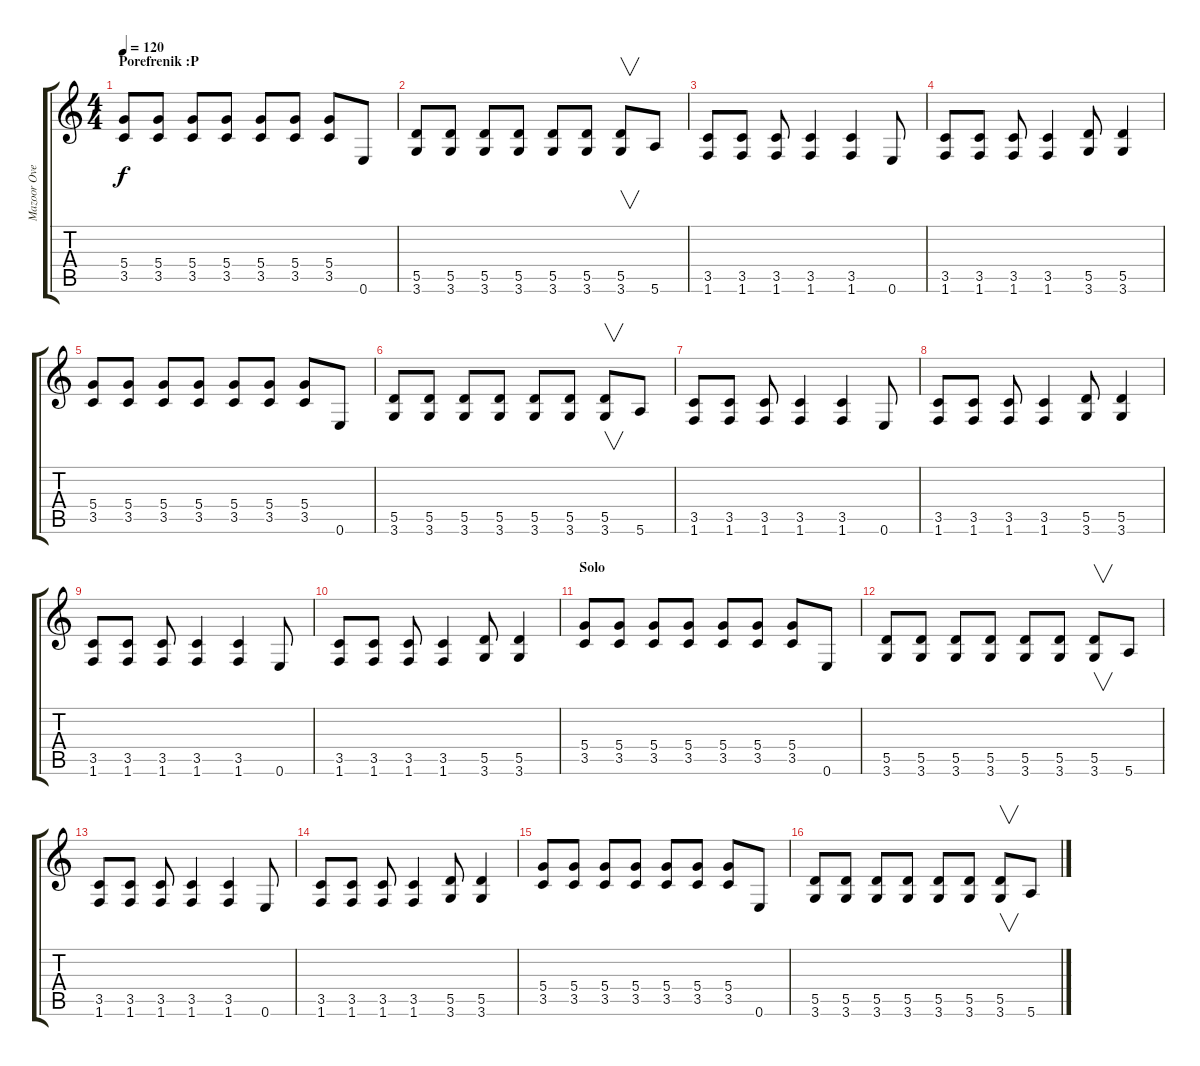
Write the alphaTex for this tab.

\track ("Mazoor Overdrive" "Mazoor Ove") {instrument overdrivenguitar}
\staff {score tabs}
\tuning (E4 B3 G3 D3 A2 E2) {hide}
\ts (4 4)
\section ("" "Porefrenik :P")
\tempo 120
\clef g2
\ks c
(5.4 3.5).8{dy f} (5.4 3.5).8 (5.4 3.5).8 (5.4 3.5).8 (5.4 3.5).8 (5.4 3.5).8 (5.4 3.5).8 0.6.8 |
\section ("" "")
(5.5 3.6).8 (5.5 3.6).8 (5.5 3.6).8 (5.5 3.6).8 (5.5 3.6).8 (5.5 3.6).8 (5.5 3.6).8{v} 5.6.8 |
(3.5 1.6).8 (3.5 1.6).8 (3.5 1.6).8 (3.5 1.6).4 (3.5 1.6).4 0.6.8 |
(3.5 1.6).8 (3.5 1.6).8 (3.5 1.6).8 (3.5 1.6).4 (5.5 3.6).8 (5.5 3.6).4 |
(5.4 3.5).8 (5.4 3.5).8 (5.4 3.5).8 (5.4 3.5).8 (5.4 3.5).8 (5.4 3.5).8 (5.4 3.5).8 0.6.8 |
(5.5 3.6).8 (5.5 3.6).8 (5.5 3.6).8 (5.5 3.6).8 (5.5 3.6).8 (5.5 3.6).8 (5.5 3.6).8{v} 5.6.8 |
(3.5 1.6).8 (3.5 1.6).8 (3.5 1.6).8 (3.5 1.6).4 (3.5 1.6).4 0.6.8 |
(3.5 1.6).8 (3.5 1.6).8 (3.5 1.6).8 (3.5 1.6).4 (5.5 3.6).8 (5.5 3.6).4 |
(3.5 1.6).8 (3.5 1.6).8 (3.5 1.6).8 (3.5 1.6).4 (3.5 1.6).4 0.6.8 |
(3.5 1.6).8 (3.5 1.6).8 (3.5 1.6).8 (3.5 1.6).4 (5.5 3.6).8 (5.5 3.6).4 |
\section ("" "Solo")
(5.4 3.5).8 (5.4 3.5).8 (5.4 3.5).8 (5.4 3.5).8 (5.4 3.5).8 (5.4 3.5).8 (5.4 3.5).8 0.6.8 |
(5.5 3.6).8 (5.5 3.6).8 (5.5 3.6).8 (5.5 3.6).8 (5.5 3.6).8 (5.5 3.6).8 (5.5 3.6).8{v} 5.6.8 |
(3.5 1.6).8 (3.5 1.6).8 (3.5 1.6).8 (3.5 1.6).4 (3.5 1.6).4 0.6.8 |
(3.5 1.6).8 (3.5 1.6).8 (3.5 1.6).8 (3.5 1.6).4 (5.5 3.6).8 (5.5 3.6).4 |
(5.4 3.5).8 (5.4 3.5).8 (5.4 3.5).8 (5.4 3.5).8 (5.4 3.5).8 (5.4 3.5).8 (5.4 3.5).8 0.6.8 |
(5.5 3.6).8 (5.5 3.6).8 (5.5 3.6).8 (5.5 3.6).8 (5.5 3.6).8 (5.5 3.6).8 (5.5 3.6).8{v} 5.6.8
